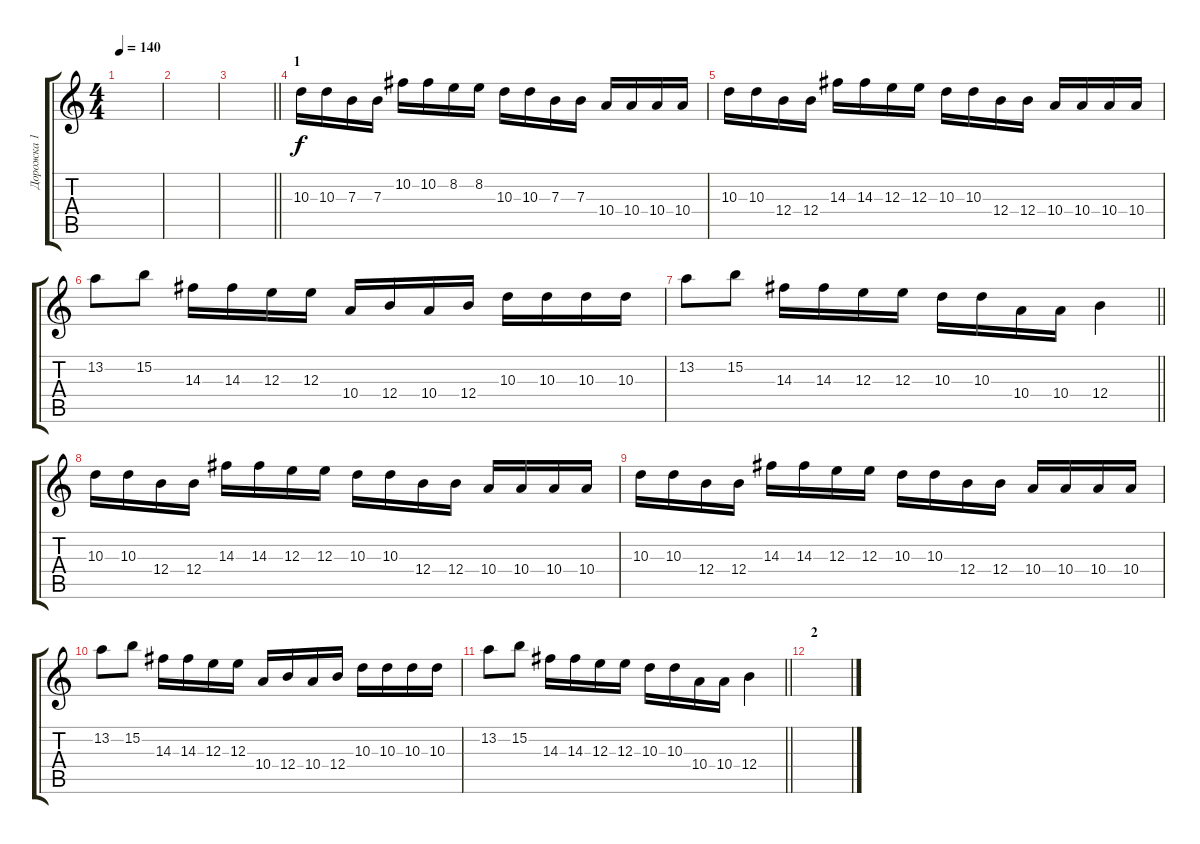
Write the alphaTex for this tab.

\track ("Дорожка 1" "Дорожка 1") {instrument distortionguitar}
\staff {score tabs}
\tuning (Db4 Ab3 E3 B2 Gb2 B1) {hide}
\ts (4 4)
\tempo 140
\clef g2
\ks c
|
|
\barLineRight lightlight
|
\section ("" "1")
10.3.16 10.3.16 7.3.16 7.3.16 10.2.16 10.2.16 8.2.16 8.2.16 10.3.16 10.3.16 7.3.16 7.3.16 10.4.16 10.4.16 10.4.16 10.4.16 |
10.3.16 10.3.16 12.4.16 12.4.16 14.3.16 14.3.16 12.3.16 12.3.16 10.3.16 10.3.16 12.4.16 12.4.16 10.4.16 10.4.16 10.4.16 10.4.16 |
13.2.8 15.2.8 14.3.16 14.3.16 12.3.16 12.3.16 10.4.16 12.4.16 10.4.16 12.4.16 10.3.16 10.3.16 10.3.16 10.3.16 |
\barLineRight lightlight
13.2.8 15.2.8 14.3.16 14.3.16 12.3.16 12.3.16 10.3.16 10.3.16 10.4.16 10.4.16 12.4.4 |
10.3.16 10.3.16 12.4.16 12.4.16 14.3.16 14.3.16 12.3.16 12.3.16 10.3.16 10.3.16 12.4.16 12.4.16 10.4.16 10.4.16 10.4.16 10.4.16 |
10.3.16 10.3.16 12.4.16 12.4.16 14.3.16 14.3.16 12.3.16 12.3.16 10.3.16 10.3.16 12.4.16 12.4.16 10.4.16 10.4.16 10.4.16 10.4.16 |
13.2.8 15.2.8 14.3.16 14.3.16 12.3.16 12.3.16 10.4.16 12.4.16 10.4.16 12.4.16 10.3.16 10.3.16 10.3.16 10.3.16 |
\barLineRight lightlight
13.2.8 15.2.8 14.3.16 14.3.16 12.3.16 12.3.16 10.3.16 10.3.16 10.4.16 10.4.16 12.4.4 |
\section ("" "2")
